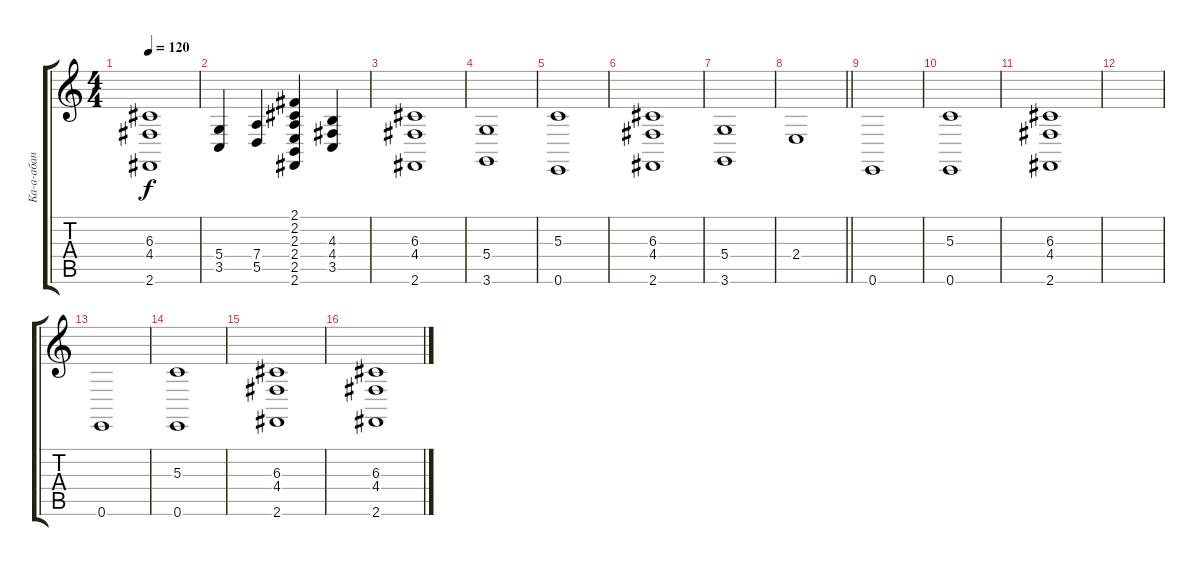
\track ("Ка-а-абан" "Ка-а-абан") {instrument gunshot}
\staff {score tabs}
\tuning (E4 B3 G3 D3 A2 E2) {hide}
\ts (4 4)
\tempo 120
\clef g2
\ks c
(6.3 4.4 2.6).1{dy f} |
(5.4 3.5).4 (7.4 5.5).4 (2.1 2.2 2.3 2.4 2.5 2.6).4 (4.3 4.4 3.5).4 |
(6.3 4.4 2.6).1 |
(5.4 3.6).1 |
(5.3 0.6).1 |
(6.3 4.4 2.6).1 |
(5.4 3.6).1 |
\barLineRight lightlight
2.4.1 |
0.6.1 |
(5.3 0.6).1 |
(6.3 4.4 2.6).1 |
|
0.6.1 |
(5.3 0.6).1 |
(6.3 4.4 2.6).1 |
(6.3 4.4 2.6).1
